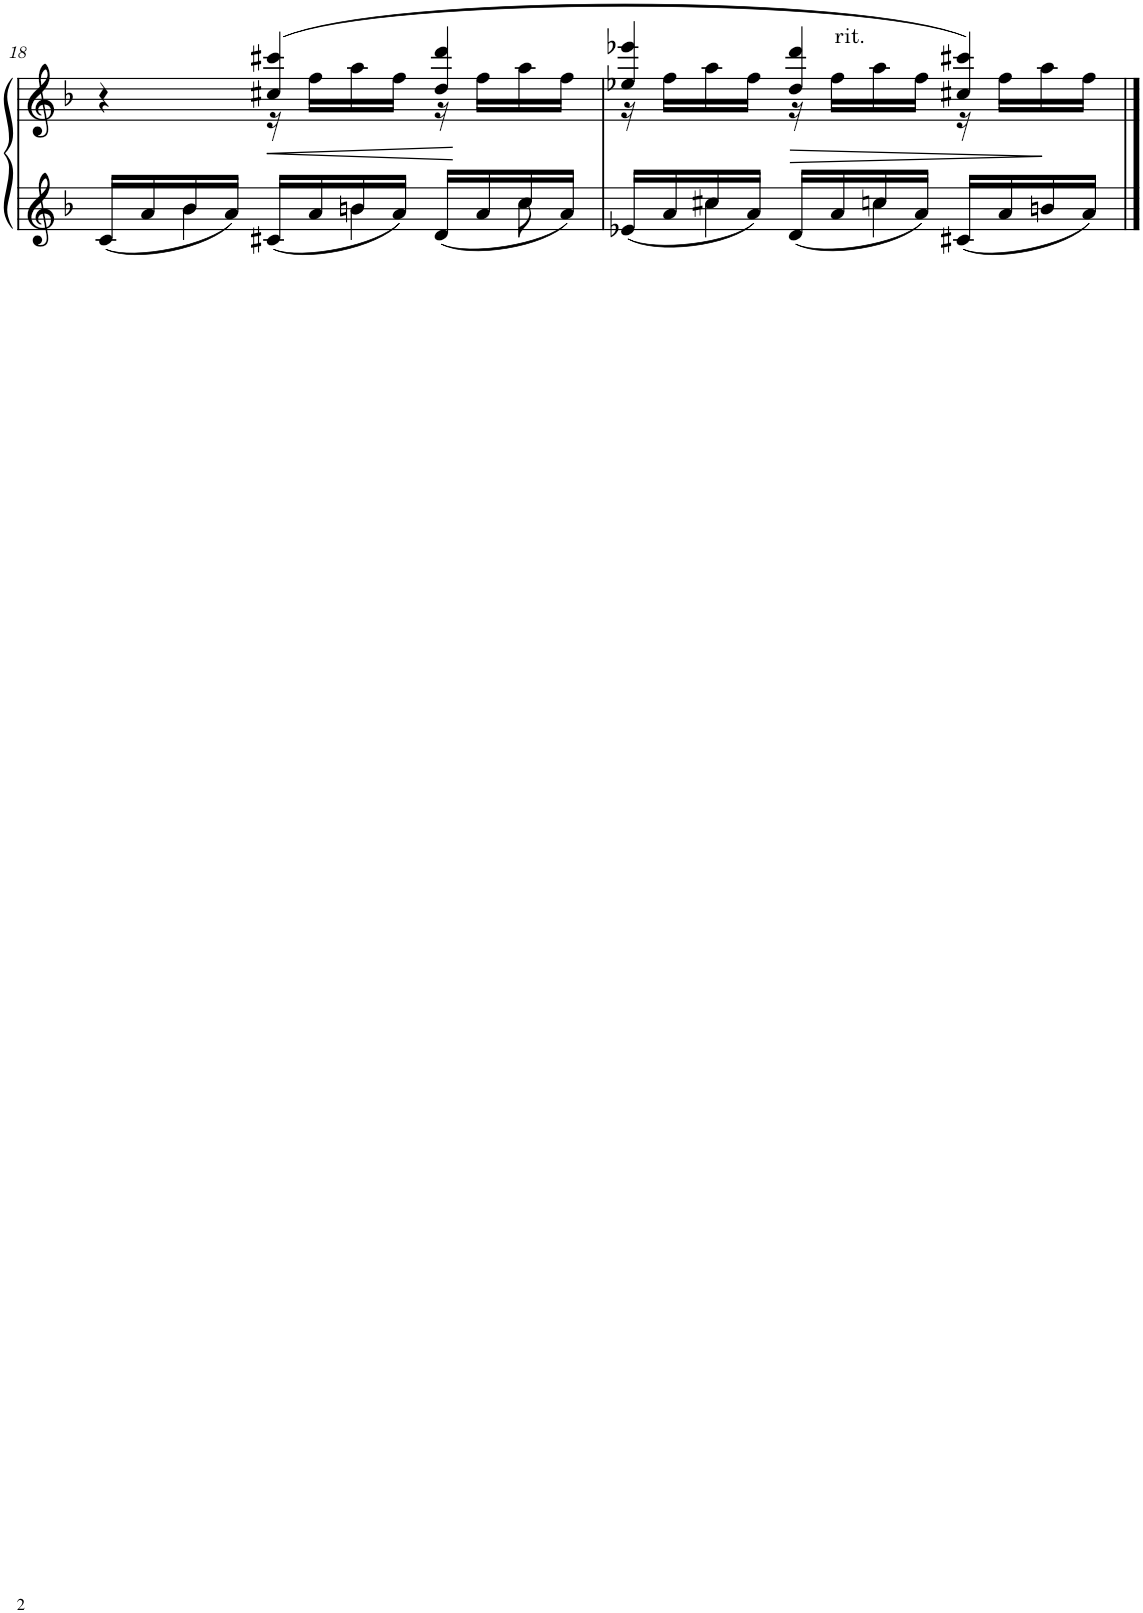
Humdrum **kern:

**kern	**kern	**dynam
*part1	*part1	*part1
*staff2	*staff1	*staff1/2
*I"Piano	*	*
*I'Pno.	*	*
!!LO:PB:g=z
*clefG2	*clefG2	*
*k[b-]	*k[b-]	*
*M3/4	*M3/4	*
=18	=18	=18
*^	*^	*
16c/LL	8ryy	4r	4ryy	.
16a/	.	.	.	.
16b-/	4b-\	.	.	.
16a/JJ	.	.	.	.
!	!	!	!	!LO:HP:b
16c#X/LL	.	(4cc#X/ 4ccc#X/	16r	<
16a/	.	.	16ff\LL	[
16bn/	4b\	.	16aa\	.
16a/JJ	.	.	16ff\JJ	.
16d/LL	.	4dd/ 4ddd/	16r	.
16a/	.	.	16ff\LL	.
16cc/	8cc\	.	16aa\	.
16a/JJ	.	.	16ff\JJ	.
=19	=19	=19	=19	=19
16e-X/LL	8ryy	4ee-X/ 4eee-X/	16r	.
16a/	.	.	16ff\LL	.
16cc#X/	4cc#\	.	16aa\	.
16a/JJ	.	.	16ff\JJ	.
!	!	!	!	!LO:HP:b
16d/LL	.	4dd/ 4ddd/	16r	>
!	!	!	!LO:TX:a:t=rit.	!
16a/	.	.	16ff\LL	.
16ccn/	4cc\	.	16aa\	.
16a/JJ	.	.	16ff\JJ	.
16c#X/LL	.	4cc#X/ 4ccc#X/)	16r	]
16a/	.	.	16ff\LL	.
16bn/	8ryy	.	16aa\	.
16a/JJ	.	.	16ff\JJ	.
*v	*v	*	*	*
*	*v	*v	*
==	==	==
*-	*-	*-
